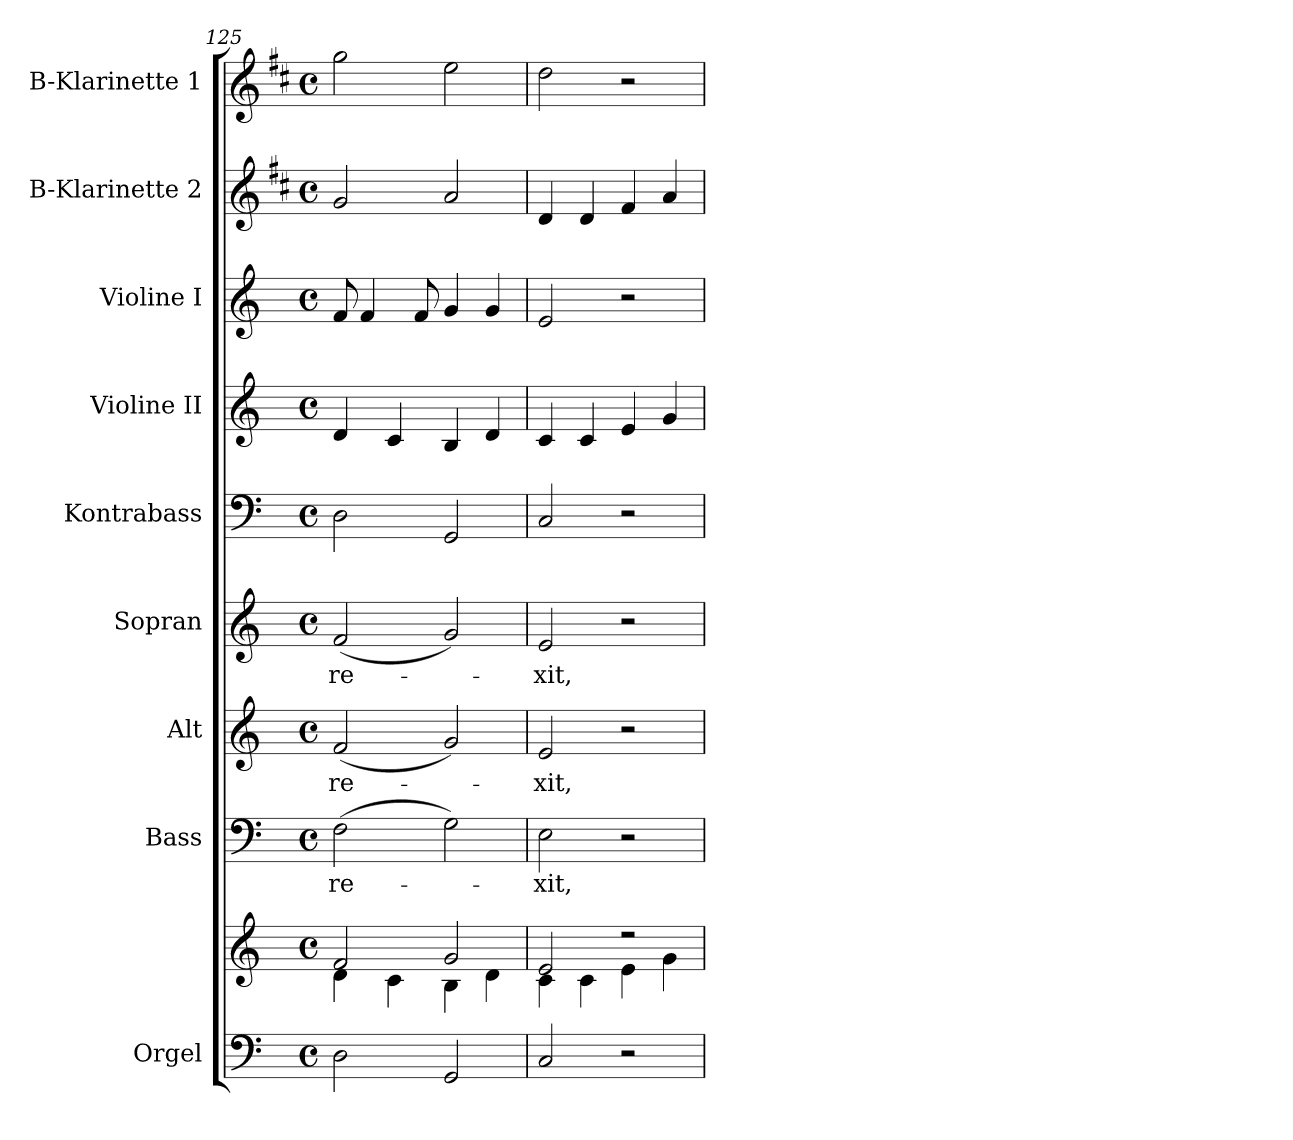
**kern	**kern	**kern	**text	**kern	**text	**kern	**text	**kern	**kern	**kern	**kern	**kern
*part9	*part9	*part8	*part8	*part7	*part7	*part6	*part6	*part5	*part4	*part3	*part2	*part1
*staff10	*staff9	*staff8	*staff8	*staff7	*staff7	*staff6	*staff6	*staff5	*staff4	*staff3	*staff2	*staff1
*I"Orgel	*	*I"Bass	*	*I"Alt	*	*I"Sopran	*	*I"Kontrabass	*I"Violine II	*I"Violine I	*I"B-Klarinette 2	*I"B-Klarinette 1
*I'Org.	*	*I'B.	*	*I'A.	*	*I'S.	*	*I'Kb.	*I'Vl. II	*I'Vl. I	*I'B Kl. 2	*I'B Kl. 1
*clefF4	*clefG2	*clefF4	*	*clefG2	*	*clefG2	*	*clefF4	*clefG2	*clefG2	*clefG2	*clefG2
*	*	*	*	*	*	*	*	*ITrd7c12	*	*	*ITrd1c2	*ITrd1c2
*k[]	*k[]	*k[]	*	*k[]	*	*k[]	*	*k[]	*k[]	*k[]	*k[]	*k[]
*C:	*C:	*C:	*	*C:	*	*C:	*	*C:	*C:	*C:	*C:	*C:
*M4/4	*M4/4	*M4/4	*	*M4/4	*	*M4/4	*	*M4/4	*M4/4	*M4/4	*M4/4	*M4/4
*met(c)	*met(c)	*met(c)	*	*met(c)	*	*met(c)	*	*met(c)	*met(c)	*met(c)	*met(c)	*met(c)
=125	=125	=125	=125	=125	=125	=125	=125	=125	=125	=125	=125	=125
*	*^	*	*	*	*	*	*	*	*	*	*	*
!	!	!	!	!LO:LY:b	!	!LO:LY:b	!	!LO:LY:b	!	!	!	!	!
2D\	2f/	4d\	(>2F\	-re-	(<2f/	-re-	(<2f/	-re-	2DD\	4d/	8f/	2f/	2ff\
.	.	.	.	.	.	.	.	.	.	.	4f/	.	.
.	.	4c\	.	.	.	.	.	.	.	4c/	.	.	.
.	.	.	.	.	.	.	.	.	.	.	8f/	.	.
2GG/	2g/	4B\	2G\)	.	2g/)	.	2g/)	.	2GGG/	4B/	4g/	2g/	2dd\
.	.	4d\	.	.	.	.	.	.	.	4d/	4g/	.	.
=126	=126	=126	=126	=126	=126	=126	=126	=126	=126	=126	=126	=126	=126
!	!	!	!	!LO:LY:b	!	!LO:LY:b	!	!LO:LY:b	!	!	!	!	!
2C/	2e/	4c\	2E\	-xit,	2e/	-xit,	2e/	-xit,	2CC/	4c/	2e/	4c/	2cc\
.	.	4c\	.	.	.	.	.	.	.	4c/	.	4c/	.
2r	2r	4e\	2r	.	2r	.	2r	.	2r	4e/	2r	4e/	2r
.	.	4g\	.	.	.	.	.	.	.	4g/	.	4g/	.
*	*v	*v	*	*	*	*	*	*	*	*	*	*	*
=	=	=	=	=	=	=	=	=	=	=	=	=
*-	*-	*-	*-	*-	*-	*-	*-	*-	*-	*-	*-	*-
